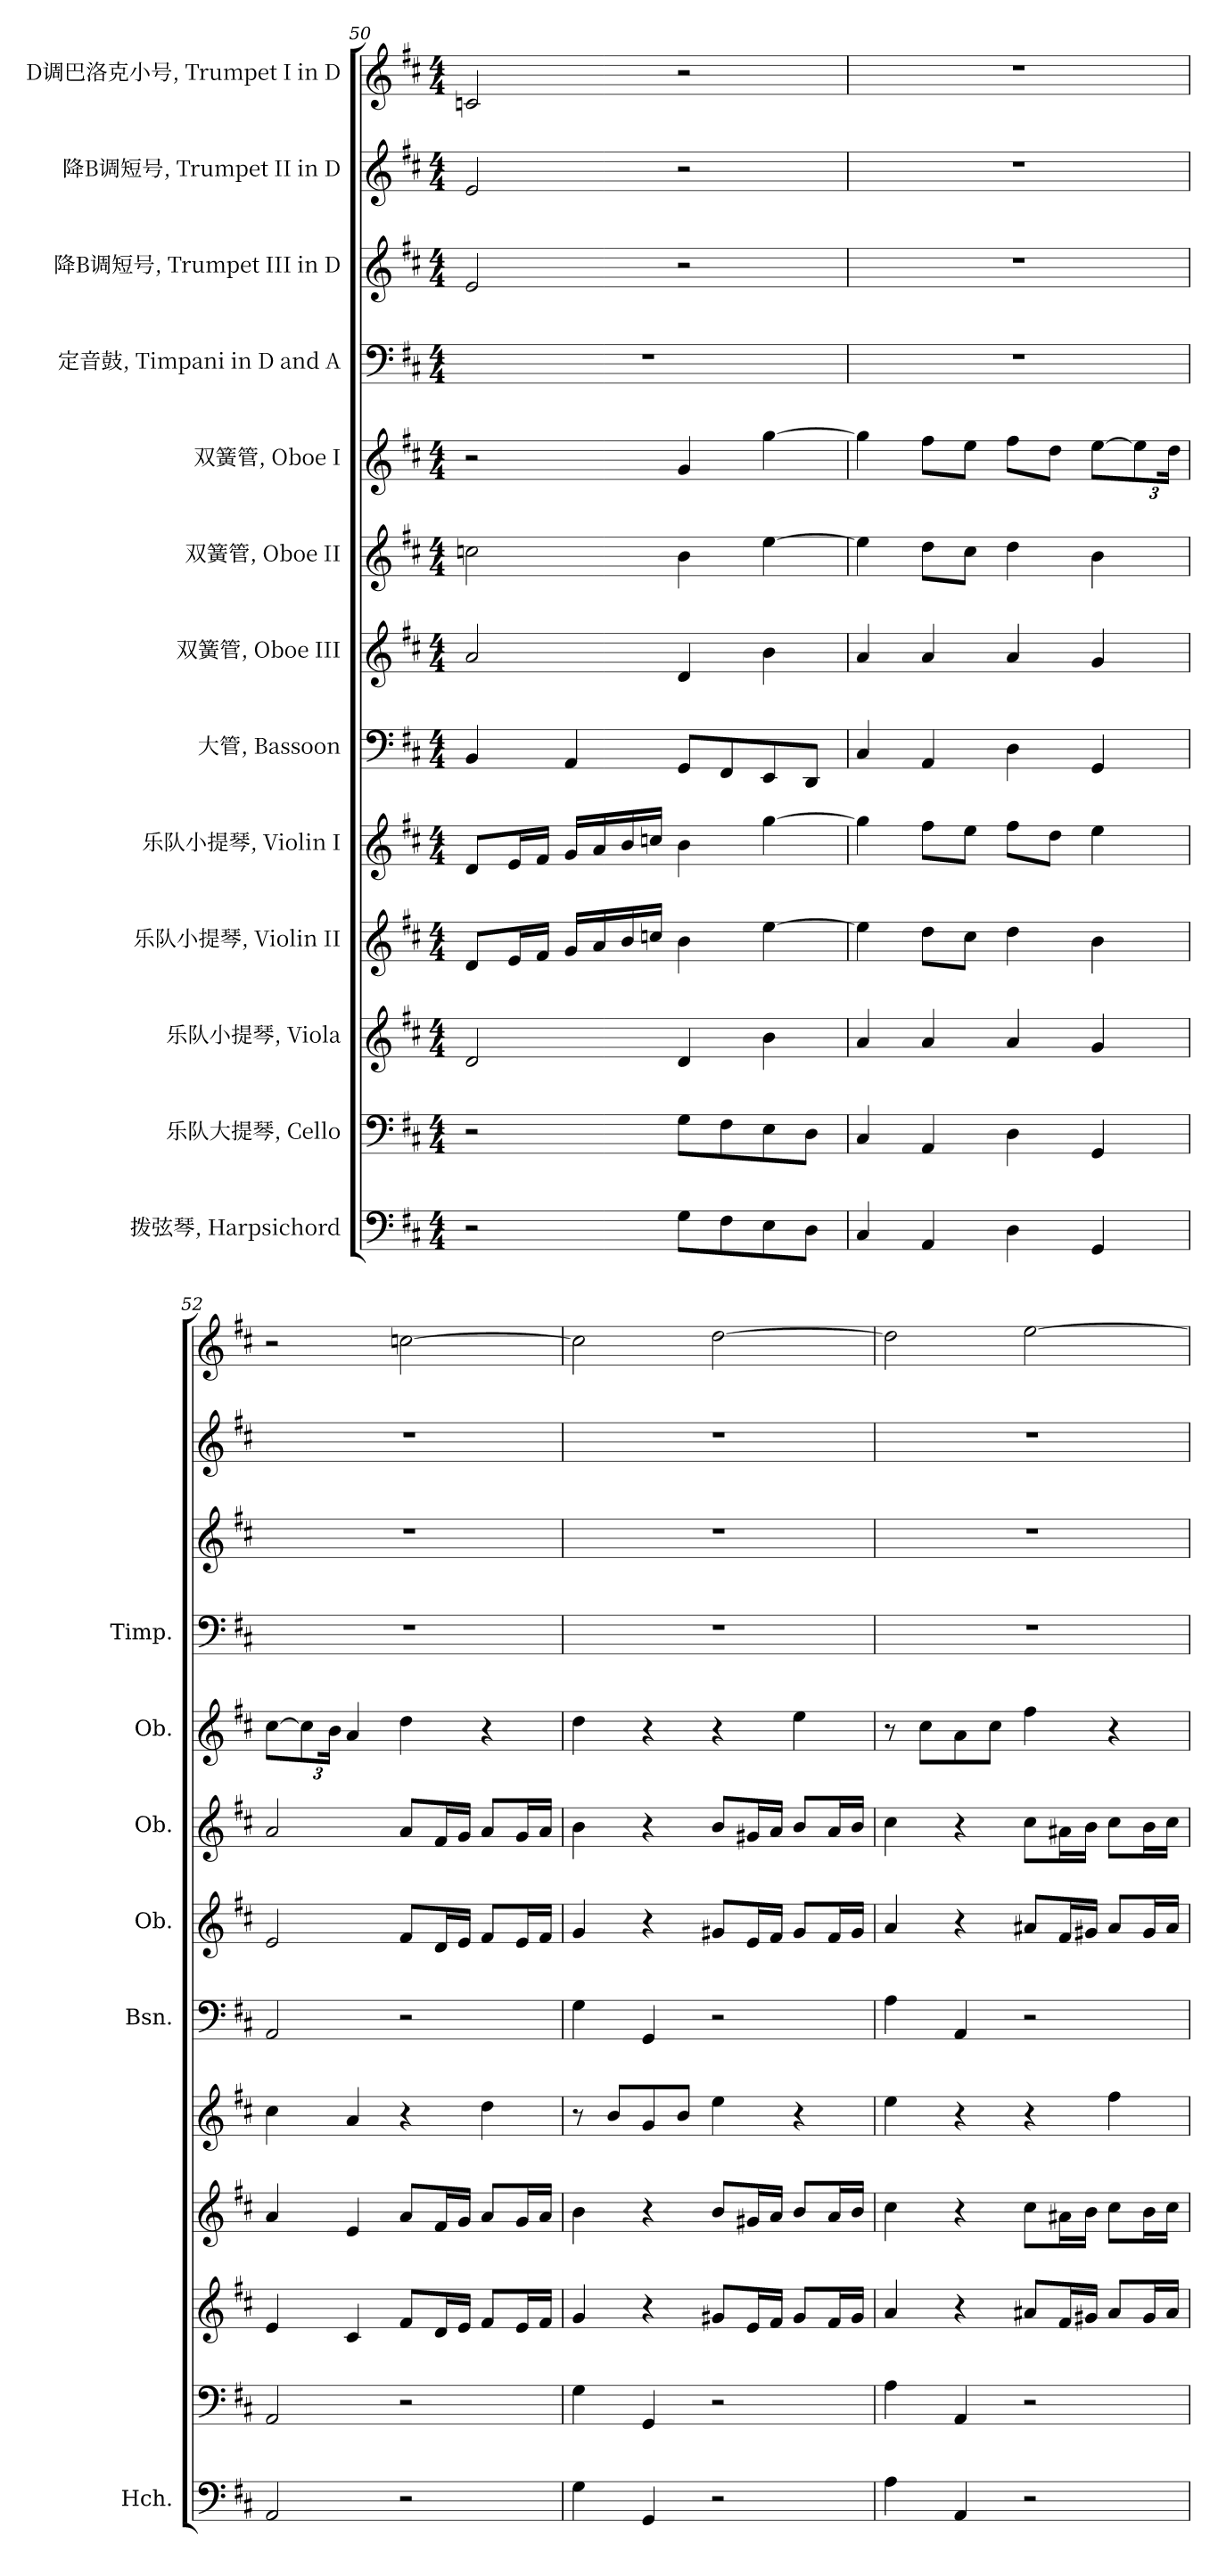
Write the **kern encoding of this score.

**kern	**kern	**kern	**kern	**kern	**kern	**kern	**kern	**kern	**kern	**kern	**kern	**kern
*part13	*part12	*part11	*part10	*part9	*part8	*part7	*part6	*part5	*part4	*part3	*part2	*part1
*staff13	*staff12	*staff11	*staff10	*staff9	*staff8	*staff7	*staff6	*staff5	*staff4	*staff3	*staff2	*staff1
*I"拨弦琴, Harpsichord	*I"乐队大提琴, Cello	*I"乐队小提琴, Viola	*I"乐队小提琴, Violin II	*I"乐队小提琴, Violin I	*I"大管, Bassoon	*I"双簧管, Oboe III	*I"双簧管, Oboe II	*I"双簧管, Oboe I	*I"定音鼓, Timpani in D and A	*I"降B调短号, Trumpet III in D	*I"降B调短号, Trumpet II in D	*I"D调巴洛克小号, Trumpet I in D
*I'Hch.	*	*	*	*	*I'Bsn.	*I'Ob.	*I'Ob.	*I'Ob.	*I'Timp.	*	*	*
*clefF4	*clefF4	*clefG2	*clefG2	*clefG2	*clefF4	*clefG2	*clefG2	*clefG2	*clefF4	*clefG2	*clefG2	*clefG2
*	*	*	*	*	*	*	*	*	*	*ITrd1c2	*ITrd1c2	*ITrd-1c-2
*k[f#c#]	*k[f#c#]	*k[f#c#]	*k[f#c#]	*k[f#c#]	*k[f#c#]	*k[f#c#]	*k[f#c#]	*k[f#c#]	*k[f#c#]	*k[]	*k[]	*k[f#c#g#d#]
*M4/4	*M4/4	*M4/4	*M4/4	*M4/4	*M4/4	*M4/4	*M4/4	*M4/4	*M4/4	*M4/4	*M4/4	*M4/4
=50	=50	=50	=50	=50	=50	=50	=50	=50	=50	=50	=50	=50
2r	2r	2d/	8d/L	8d/L	4BB/	2a/	2ccn\	2r	1r	2d/	2d/	2dn/
.	.	.	16e/L	16e/L	.	.	.	.	.	.	.	.
.	.	.	16f#/JJ	16f#/JJ	.	.	.	.	.	.	.	.
.	.	.	16g/LL	16g/LL	4AA/	.	.	.	.	.	.	.
.	.	.	16a/	16a/	.	.	.	.	.	.	.	.
.	.	.	16b/	16b/	.	.	.	.	.	.	.	.
.	.	.	16ccn/JJ	16ccn/JJ	.	.	.	.	.	.	.	.
8G\L	8G\L	4d/	4b\	4b\	8GG/L	4d/	4b\	4g/	.	2r	2r	2r
8F#\	8F#\	.	.	.	8FF#/	.	.	.	.	.	.	.
8E\	8E\	4b\	[4ee\	[4gg\	8EE/	4b\	[4ee\	[4gg\	.	.	.	.
8D\J	8D\J	.	.	.	8DD/J	.	.	.	.	.	.	.
=51	=51	=51	=51	=51	=51	=51	=51	=51	=51	=51	=51	=51
4C#/	4C#/	4a/	4ee\]	4gg\]	4C#/	4a/	4ee\]	4gg\]	1r	1r	1r	1r
4AA/	4AA/	4a/	8dd\L	8ff#\L	4AA/	4a/	8dd\L	8ff#\L	.	.	.	.
.	.	.	8cc#\J	8ee\J	.	.	8cc#\J	8ee\J	.	.	.	.
4D\	4D\	4a/	4dd\	8ff#\L	4D\	4a/	4dd\	8ff#\L	.	.	.	.
.	.	.	.	8dd\J	.	.	.	8dd\J	.	.	.	.
4GG/	4GG/	4g/	4b\	4ee\	4GG/	4g/	4b\	[8ee\L	.	.	.	.
*	*	*	*	*	*	*	*	*Xbrackettup	*	*	*	*
.	.	.	.	.	.	.	.	12ee\]	.	.	.	.
.	.	.	.	.	.	.	.	24dd\Jk	.	.	.	.
!!LO:PB:g=z
=52	=52	=52	=52	=52	=52	=52	=52	=52	=52	=52	=52	=52
2AA/	2AA/	4e/	4a/	4cc#\	2AA/	2e/	2a/	[8cc#\L	1r	1r	1r	2r
.	.	.	.	.	.	.	.	12cc#\]	.	.	.	.
.	.	.	.	.	.	.	.	24b\Jk	.	.	.	.
.	.	4c#/	4e/	4a/	.	.	.	4a/	.	.	.	.
2r	2r	8f#/L	8a/L	4r	2r	8f#/L	8a/L	4dd\	.	.	.	[2ddn\
.	.	16d/L	16f#/L	.	.	16d/L	16f#/L	.	.	.	.	.
.	.	16e/JJ	16g/JJ	.	.	16e/JJ	16g/JJ	.	.	.	.	.
.	.	8f#/L	8a/L	4dd\	.	8f#/L	8a/L	4r	.	.	.	.
.	.	16e/L	16g/L	.	.	16e/L	16g/L	.	.	.	.	.
.	.	16f#/JJ	16a/JJ	.	.	16f#/JJ	16a/JJ	.	.	.	.	.
=53	=53	=53	=53	=53	=53	=53	=53	=53	=53	=53	=53	=53
4G\	4G\	4g/	4b\	8r	4G\	4g/	4b\	4dd\	1r	1r	1r	2dd\]
.	.	.	.	8b/L	.	.	.	.	.	.	.	.
4GG/	4GG/	4r	4r	8g/	4GG/	4r	4r	4r	.	.	.	.
.	.	.	.	8b/J	.	.	.	.	.	.	.	.
2r	2r	8g#X/L	8b/L	4ee\	2r	8g#X/L	8b/L	4r	.	.	.	[2ee\
.	.	16e/L	16g#X/L	.	.	16e/L	16g#X/L	.	.	.	.	.
.	.	16f#/JJ	16a/JJ	.	.	16f#/JJ	16a/JJ	.	.	.	.	.
.	.	8g#/L	8b/L	4r	.	8g#/L	8b/L	4ee\	.	.	.	.
.	.	16f#/L	16a/L	.	.	16f#/L	16a/L	.	.	.	.	.
.	.	16g#/JJ	16b/JJ	.	.	16g#/JJ	16b/JJ	.	.	.	.	.
=54	=54	=54	=54	=54	=54	=54	=54	=54	=54	=54	=54	=54
4A\	4A\	4a/	4cc#\	4ee\	4A\	4a/	4cc#\	8r	1r	1r	1r	2ee\]
.	.	.	.	.	.	.	.	8cc#\L	.	.	.	.
4AA/	4AA/	4r	4r	4r	4AA/	4r	4r	8a\	.	.	.	.
.	.	.	.	.	.	.	.	8cc#\J	.	.	.	.
2r	2r	8a#X/L	8cc#\L	4r	2r	8a#X/L	8cc#\L	4ff#\	.	.	.	[2ff#\
.	.	16f#/L	16a#X\L	.	.	16f#/L	16a#X\L	.	.	.	.	.
.	.	16g#X/JJ	16b\JJ	.	.	16g#X/JJ	16b\JJ	.	.	.	.	.
.	.	8a#/L	8cc#\L	4ff#\	.	8a#/L	8cc#\L	4r	.	.	.	.
.	.	16g#/L	16b\L	.	.	16g#/L	16b\L	.	.	.	.	.
.	.	16a#/JJ	16cc#\JJ	.	.	16a#/JJ	16cc#\JJ	.	.	.	.	.
=	=	=	=	=	=	=	=	=	=	=	=	=
*-	*-	*-	*-	*-	*-	*-	*-	*-	*-	*-	*-	*-
